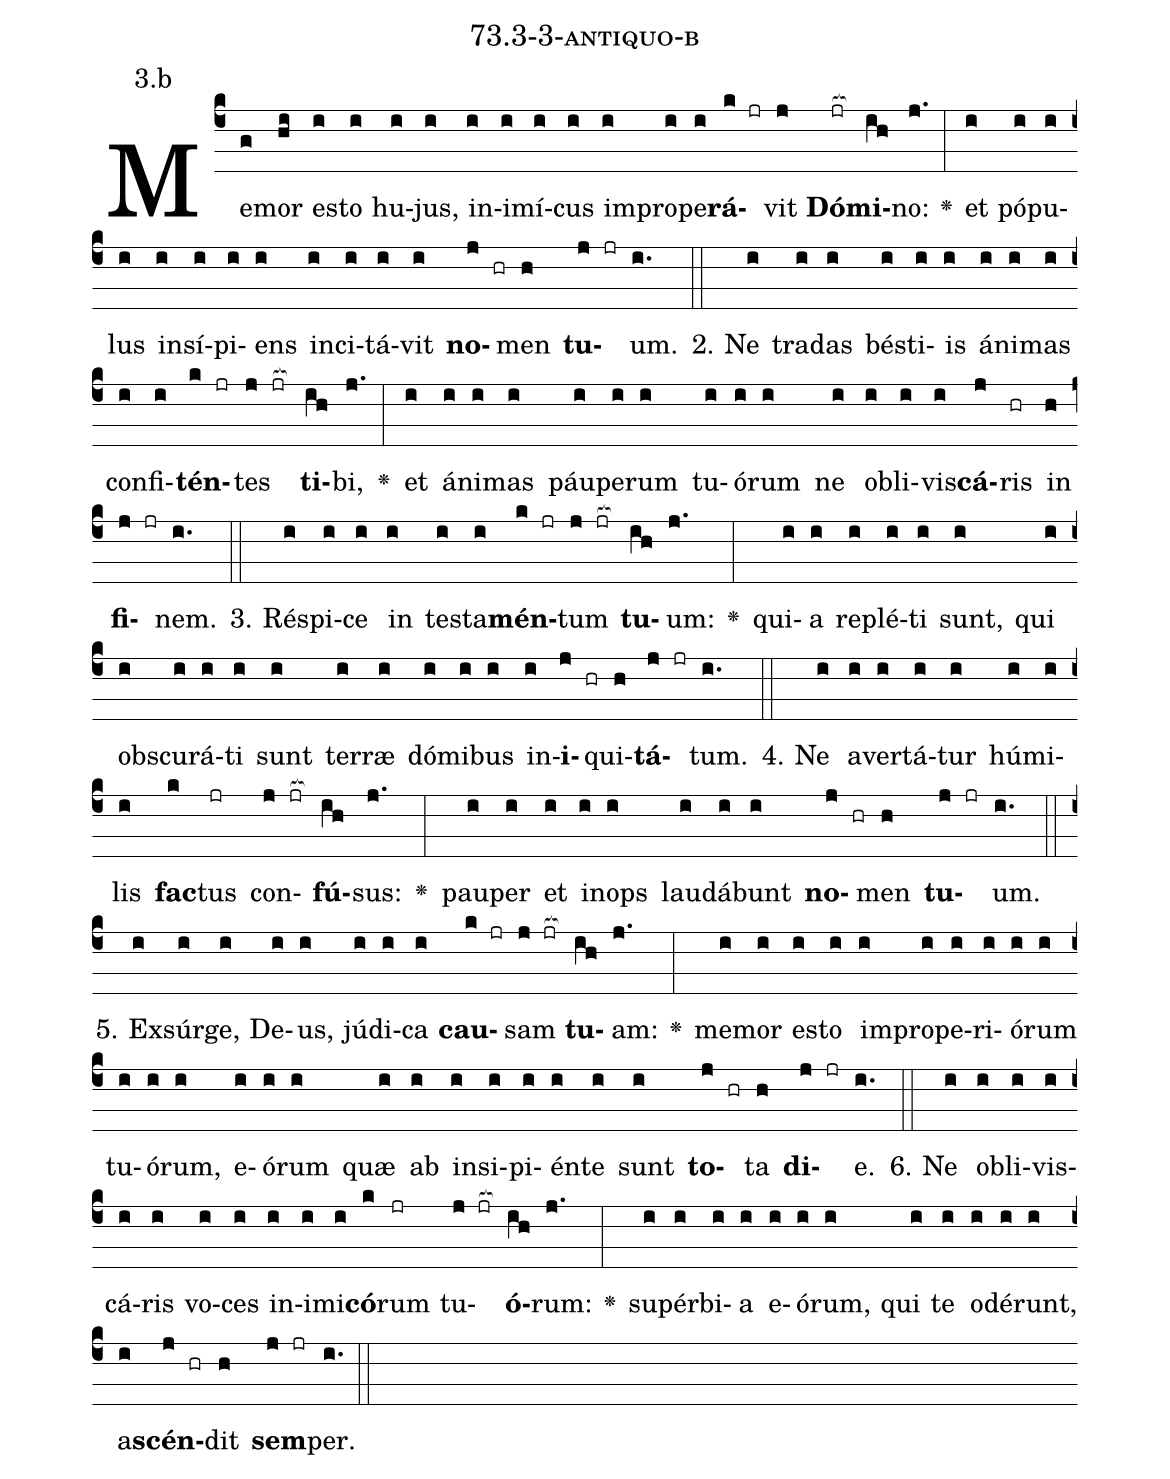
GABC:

name: 73.3-3-antiquo-b;
annotation: 3.b;
%%
(c4)Me(g)mor(hi) es(i)to(i) hu(i)jus,(i) in(i)i(i)mí(i)cus(i) im(i)pro(i)pe(i)<b>rá</b>(k jr)vit(j) <b>Dó</b>(jr[ocb:1{])<b>mi</b>(ih[ocb:0}])no:(j.) <v>\greheightstar</v>(:) et(i) pó(i)pu(i)lus(i) in(i)sí(i)pi(i)ens(i) in(i)ci(i)tá(i)vit(i) <b>no</b>(j hr)men(h) <b>tu</b>(j jr)um.(i.) (::)
2. Ne(i) tra(i)das(i) bés(i)ti(i)is(i) á(i)ni(i)mas(i) con(i)fi(i)<b>tén</b>(k jr)tes(j jr[ocb:1{]) <b>ti</b>(ih[ocb:0}])bi,(j.) <v>\greheightstar</v>(:) et(i) á(i)ni(i)mas(i) páu(i)pe(i)rum(i) tu(i)ó(i)rum(i) ne(i) ob(i)li(i)vis(i)<b>cá</b>(j)ris(hr) in(h) <b>fi</b>(j jr)nem.(i.) (::)
3. Ré(i)spi(i)ce(i) in(i) tes(i)ta(i)<b>mén</b>(k jr)tum(j jr[ocb:1{]) <b>tu</b>(ih[ocb:0}])um:(j.) <v>\greheightstar</v>(:) qui(i)a(i) re(i)plé(i)ti(i) sunt,(i) qui(i) obs(i)cu(i)rá(i)ti(i) sunt(i) ter(i)ræ(i) dó(i)mi(i)bus(i) in(i)<b>i</b>(j hr)qui(h)<b>tá</b>(j jr)tum.(i.) (::)
4. Ne(i) a(i)ver(i)tá(i)tur(i) hú(i)mi(i)lis(i) <b>fac</b>(k)tus(jr) con(j jr[ocb:1{])<b>fú</b>(ih[ocb:0}])sus:(j.) <v>\greheightstar</v>(:) pau(i)per(i) et(i) in(i)ops(i) lau(i)dá(i)bunt(i) <b>no</b>(j hr)men(h) <b>tu</b>(j jr)um.(i.) (::)
5. Ex(i)súr(i)ge,(i) De(i)us,(i) jú(i)di(i)ca(i) <b>cau</b>(k jr)sam(j jr[ocb:1{]) <b>tu</b>(ih[ocb:0}])am:(j.) <v>\greheightstar</v>(:) me(i)mor(i) es(i)to(i) im(i)pro(i)pe(i)ri(i)ó(i)rum(i) tu(i)ó(i)rum,(i) e(i)ó(i)rum(i) quæ(i) ab(i) in(i)si(i)pi(i)én(i)te(i) sunt(i) <b>to</b>(j hr)ta(h) <b>di</b>(j jr)e.(i.) (::)
6. Ne(i) ob(i)li(i)vis(i)cá(i)ris(i) vo(i)ces(i) in(i)i(i)mi(i)<b>có</b>(k)rum(jr) tu(j jr[ocb:1{])<b>ó</b>(ih[ocb:0}])rum:(j.) <v>\greheightstar</v>(:) su(i)pér(i)bi(i)a(i) e(i)ó(i)rum,(i) qui(i) te(i) o(i)dé(i)runt,(i) a(i)<b>scén</b>(j hr)dit(h) <b>sem</b>(j jr)per.(i.) (::)
